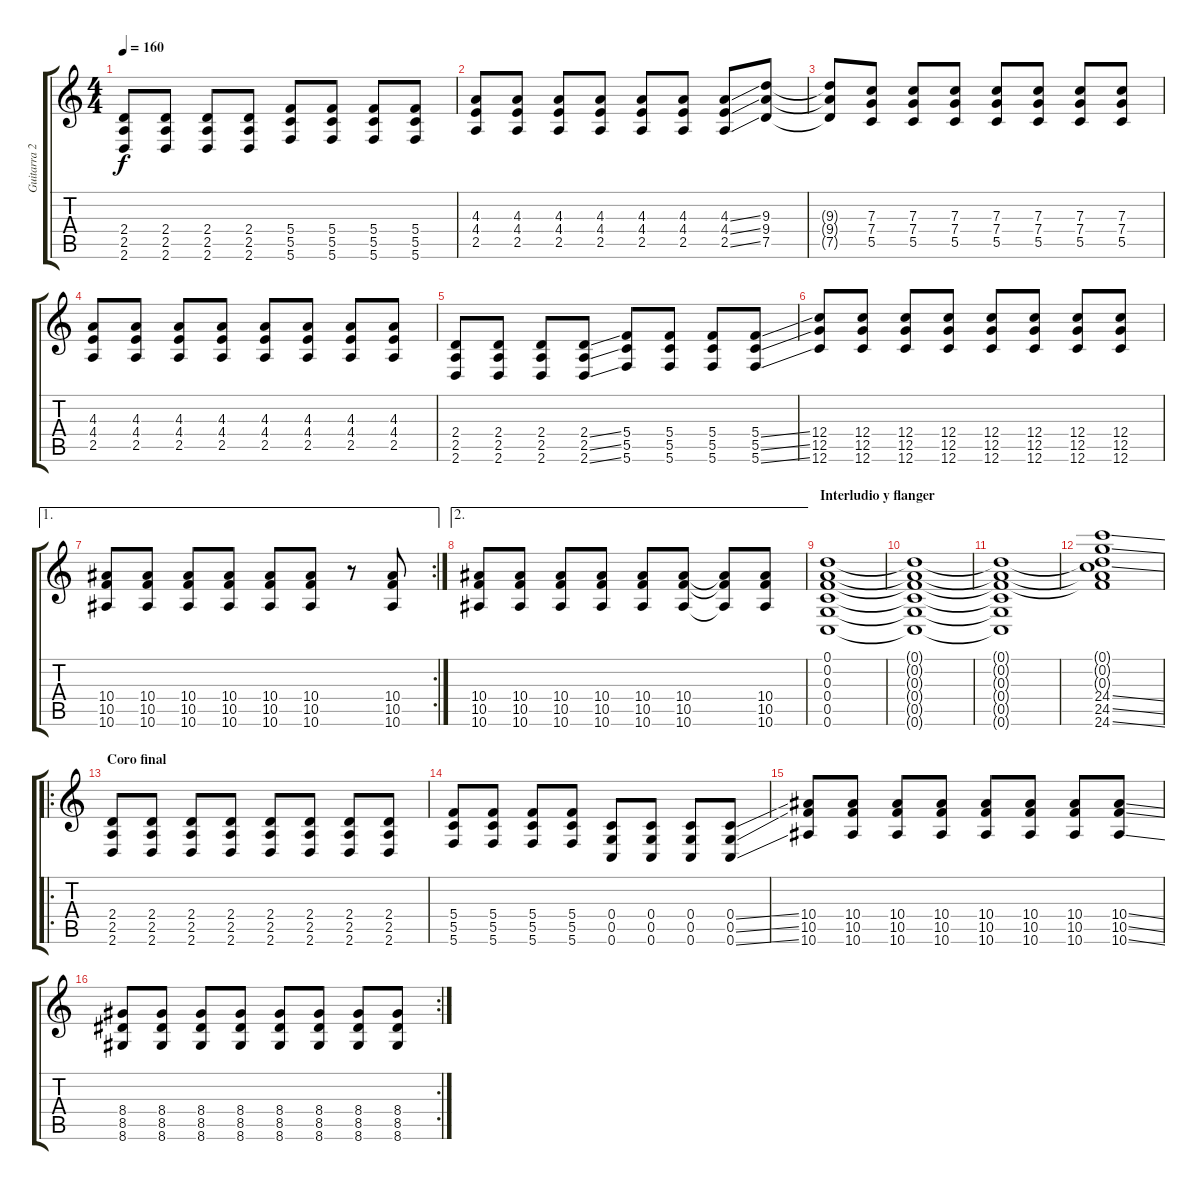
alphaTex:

\track ("Guitarra 2" "Guitarra 2") {instrument distortionguitar}
\staff {score tabs}
\tuning (D4 A3 F3 C3 G2 C2) {hide}
\ts (4 4)
\tempo 160
\clef g2
\ks c
(2.4 2.5 2.6).8{dy f} (2.4 2.5 2.6).8 (2.4 2.5 2.6).8 (2.4 2.5 2.6).8 (5.4 5.5 5.6).8 (5.4 5.5 5.6).8 (5.4 5.5 5.6).8 (5.4 5.5 5.6).8 |
(4.3 4.4 2.5).8 (4.3 4.4 2.5).8 (4.3 4.4 2.5).8 (4.3 4.4 2.5).8 (4.3 4.4 2.5).8 (4.3 4.4 2.5).8 (4.3{ss} 4.4{ss} 2.5{ss}).8 (9.3 9.4 7.5).8 |
(9.3{t} 9.4{t} 7.5{t}).8 (7.3 7.4 5.5).8 (7.3 7.4 5.5).8 (7.3 7.4 5.5).8 (7.3 7.4 5.5).8 (7.3 7.4 5.5).8 (7.3 7.4 5.5).8 (7.3 7.4 5.5).8 |
(4.3 4.4 2.5).8 (4.3 4.4 2.5).8 (4.3 4.4 2.5).8 (4.3 4.4 2.5).8 (4.3 4.4 2.5).8 (4.3 4.4 2.5).8 (4.3 4.4 2.5).8 (4.3 4.4 2.5).8 |
(2.4 2.5 2.6).8 (2.4 2.5 2.6).8 (2.4 2.5 2.6).8 (2.4{ss} 2.5{ss} 2.6{ss}).8 (5.4 5.5 5.6).8 (5.4 5.5 5.6).8 (5.4 5.5 5.6).8 (5.4{ss} 5.5{ss} 5.6{ss}).8 |
(12.4 12.5 12.6).8 (12.4 12.5 12.6).8 (12.4 12.5 12.6).8 (12.4 12.5 12.6).8 (12.4 12.5 12.6).8 (12.4 12.5 12.6).8 (12.4 12.5 12.6).8 (12.4 12.5 12.6).8 |
\ae 1
\rc 2
(10.4 10.5 10.6).8 (10.4 10.5 10.6).8 (10.4 10.5 10.6).8 (10.4 10.5 10.6).8 (10.4 10.5 10.6).8 (10.4 10.5 10.6).8 r.8 (10.4 10.5 10.6).8 |
\ae 2
(10.4 10.5 10.6).8 (10.4 10.5 10.6).8 (10.4 10.5 10.6).8 (10.4 10.5 10.6).8 (10.4 10.5 10.6).8 (10.4 10.5 10.6).8 (10.4{t} 10.5{t} 10.6{t}).8 (10.4 10.5 10.6).8 |
\section ("" "Interludio y flanger")
(0.1 0.2 0.3 0.4 0.5 0.6).1{volume 11 instrument seashore} |
(0.1{t} 0.2{t} 0.3{t} 0.4{t} 0.5{t} 0.6{t}).1 |
(0.1{t} 0.2{t} 0.3{t} 0.4{t} 0.5{t} 0.6{t}).1 |
(0.1{t} 0.2{t} 0.3{t} 24.4{ss} 24.5{ss} 24.6{ss}).1 |
\ro
\section ("" "Coro final")
(2.4 2.5 2.6).8{volume 16 instrument distortionguitar} (2.4 2.5 2.6).8 (2.4 2.5 2.6).8 (2.4 2.5 2.6).8 (2.4 2.5 2.6).8 (2.4 2.5 2.6).8 (2.4 2.5 2.6).8 (2.4 2.5 2.6).8 |
(5.4 5.5 5.6).8 (5.4 5.5 5.6).8 (5.4 5.5 5.6).8 (5.4 5.5 5.6).8 (0.4 0.5 0.6).8 (0.4 0.5 0.6).8 (0.4 0.5 0.6).8 (0.4{ss} 0.5{ss} 0.6{ss}).8 |
(10.4 10.5 10.6).8 (10.4 10.5 10.6).8 (10.4 10.5 10.6).8 (10.4 10.5 10.6).8 (10.4 10.5 10.6).8 (10.4 10.5 10.6).8 (10.4 10.5 10.6).8 (10.4{ss} 10.5{ss} 10.6{ss}).8 |
\rc 2
(8.4 8.5 8.6).8 (8.4 8.5 8.6).8 (8.4 8.5 8.6).8 (8.4 8.5 8.6).8 (8.4 8.5 8.6).8 (8.4 8.5 8.6).8 (8.4 8.5 8.6).8 (8.4 8.5 8.6).8
